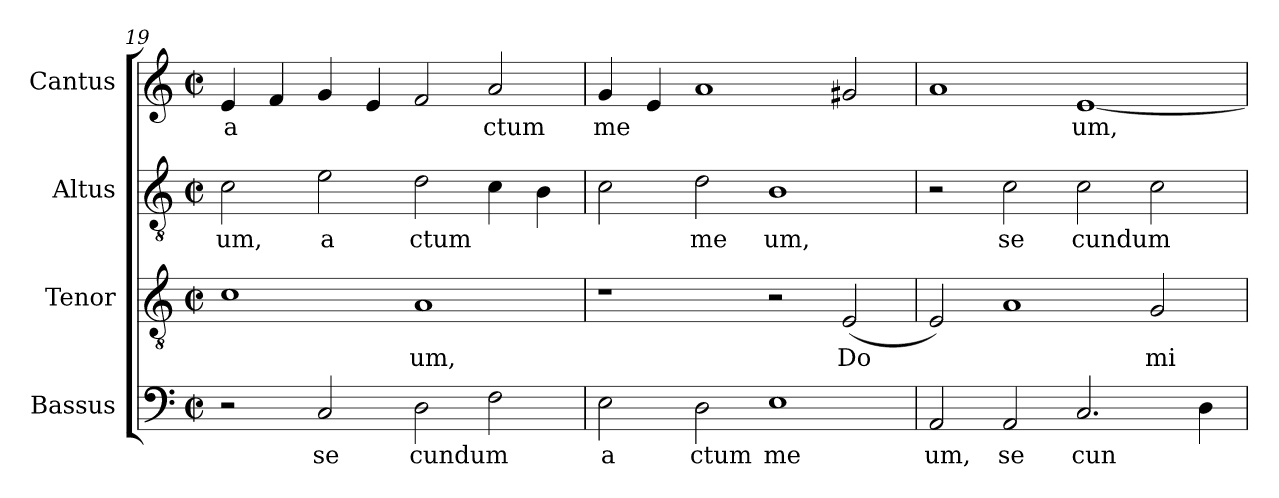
**kern	**text	**kern	**text	**kern	**text	**kern	**text
*part4	*part4	*part3	*part3	*part2	*part2	*part1	*part1
*staff4	*staff4	*staff3	*staff3	*staff2	*staff2	*staff1	*staff1
*I"Bassus	*	*I"Tenor	*	*I"Altus	*	*I"Cantus	*
*clefF4	*	*clefGv2	*	*clefGv2	*	*clefG2	*
*M2/2	*	*M2/2	*	*M2/2	*	*M2/2	*
*met(c|)	*	*met(c|)	*	*met(c|)	*	*met(c|)	*
=19	=19	=19	=19	=19	=19	=19	=19
!	!	!	!	!	!LO:LY:b:cj	!	!LO:LY:b:cj
2r	.	1c	.	2c\	um,	4e/	a
.	.	.	.	.	.	4f/	.
!	!LO:LY:b:cj	!	!	!	!LO:LY:b:cj	!	!
2C/	se	.	.	2e\	a	4g/	.
.	.	.	.	.	.	4e/	.
!	!LO:LY:b	!	!LO:LY:b:cj	!	!LO:LY:b	!	!
2D\	cundum	1A	um,	2d\	ctum	2f/	.
!	!	!	!	!	!	!	!LO:LY:b:cj
2F\	.	.	.	4c\	.	2a/	ctum
.	.	.	.	4B\	.	.	.
=20	=20	=20	=20	=20	=20	=20	=20
!	!LO:LY:b:cj	!	!	!	!	!	!LO:LY:b
2E\	a	1r	.	2c\	.	4g/	me
.	.	.	.	.	.	4e/	.
!	!LO:LY:b:cj	!	!	!	!LO:LY:b:cj	!	!
2D\	ctum	.	.	2d\	me	1a	.
!	!LO:LY:b:cj	!	!	!	!LO:LY:b:cj	!	!
1E	me	2r	.	1B	um,	.	.
!	!	!	!LO:LY:b	!	!	!	!
.	.	(<2E/	Do	.	.	2g#/	.
=21	=21	=21	=21	=21	=21	=21	=21
!	!LO:LY:b:cj	!	!	!	!	!	!
2AA/	um,	2E/)	.	2r	.	1a	.
!	!LO:LY:b:cj	!	!	!	!LO:LY:b:cj	!	!
2AA/	se	1A	.	2c\	se	.	.
!	!LO:LY:b	!	!	!	!LO:LY:b	!	!LO:LY:b
2.C/	cun	.	.	2c\	cundum	[<1e	um,
!	!	!	!LO:LY:b:cj	!	!	!	!
.	.	2G/	mi	2c\	.	.	.
4D\	.	.	.	.	.	.	.
=	=	=	=	=	=	=	=
*-	*-	*-	*-	*-	*-	*-	*-
